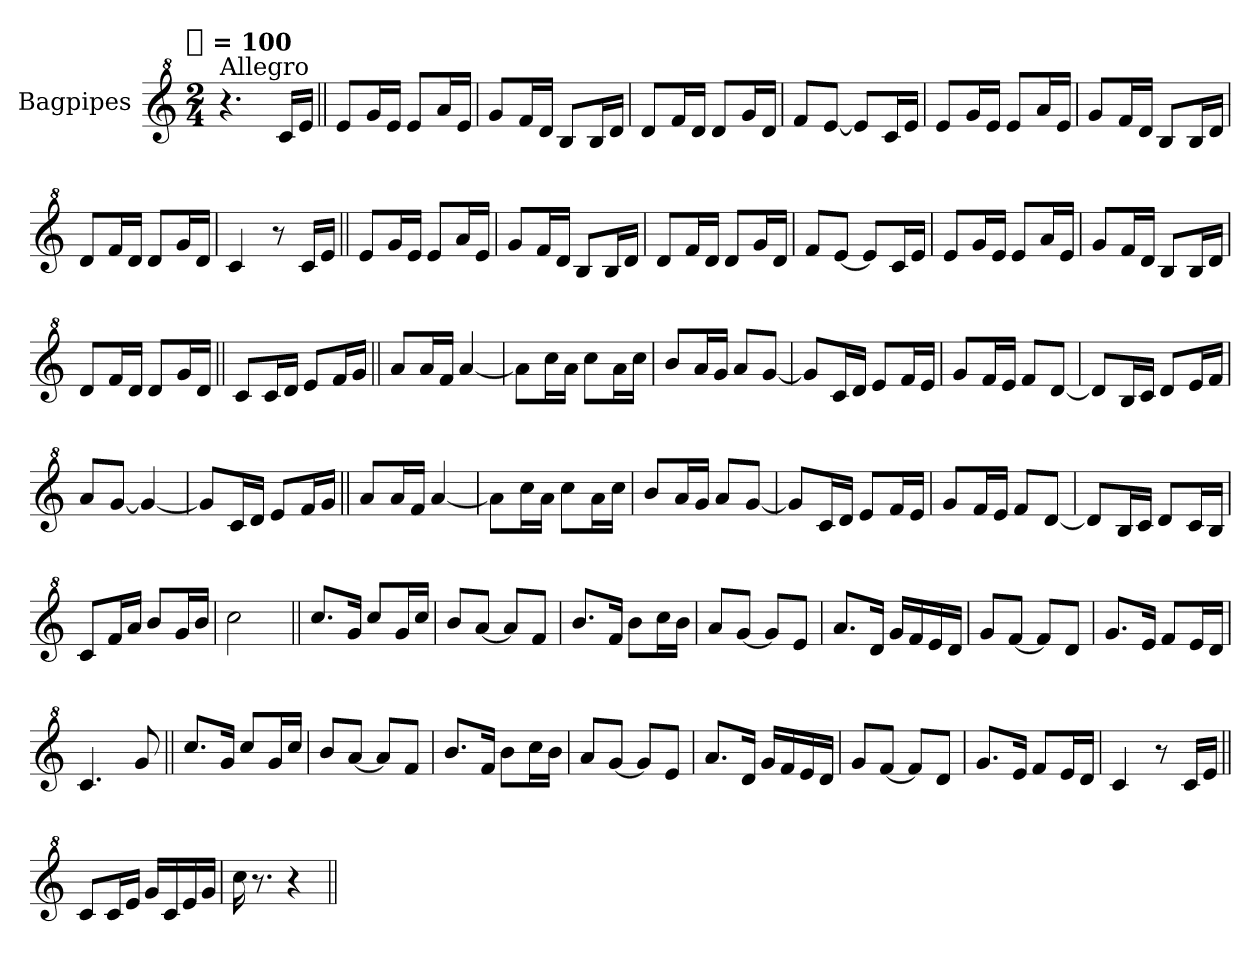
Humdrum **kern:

**kern
*part1
*staff1
*I"Bagpipes
*I'Bag
*clefG^2
*k[]
!!LO:TX:omd:t=[quarter] = 100
*M2/4
*MM100
=1
!LO:TX:a:t=Allegro
4.r
16ccLL
16eeJJ
=||
8eeL
16ggL
16eeJJ
8eeL
16aaL
16eeJJ
=
8ggL
16ffL
16ddJJ
8bL
16bL
16ddJJ
=
8ddL
16ffL
16ddJJ
8ddL
16ggL
16ddJJ
=
8ffL
[8eeJ
8eeL]
16ccL
16eeJJ
=
8eeL
16ggL
16eeJJ
8eeL
16aaL
16eeJJ
=
8ggL
16ffL
16ddJJ
8bL
16bL
16ddJJ
=
8ddL
16ffL
16ddJJ
8ddL
16ggL
16ddJJ
=
4cc
8r
16ccLL
16eeJJ
=||
8eeL
16ggL
16eeJJ
8eeL
16aaL
16eeJJ
=
8ggL
16ffL
16ddJJ
8bL
16bL
16ddJJ
=
8ddL
16ffL
16ddJJ
8ddL
16ggL
16ddJJ
=
8ffL
[8eeJ
8eeL]
16ccL
16eeJJ
=
8eeL
16ggL
16eeJJ
8eeL
16aaL
16eeJJ
=
8ggL
16ffL
16ddJJ
8bL
16bL
16ddJJ
=
8ddL
16ffL
16ddJJ
8ddL
16ggL
16ddJJ
=||
8ccL
16ccL
16ddJJ
8eeL
16ffL
16ggJJ
=||
8aaL
16aaL
16ffJJ
[4aa
=
8aaL]
16cccL
16aaJJ
8cccL
16aaL
16cccJJ
=
8bbL
16aaL
16ggJJ
8aaL
[8ggJ
=
8ggL]
16ccL
16ddJJ
8eeL
16ffL
16eeJJ
=
8ggL
16ffL
16eeJJ
8ffL
[8ddJ
=
8ddL]
16bL
16ccJJ
8ddL
16eeL
16ffJJ
=
8aaL
[8ggJ
4gg_
=
8ggL]
16ccL
16ddJJ
8eeL
16ffL
16ggJJ
=||
8aaL
16aaL
16ffJJ
[4aa
=
8aaL]
16cccL
16aaJJ
8cccL
16aaL
16cccJJ
=
8bbL
16aaL
16ggJJ
8aaL
[8ggJ
=
8ggL]
16ccL
16ddJJ
8eeL
16ffL
16eeJJ
=
8ggL
16ffL
16eeJJ
8ffL
[8ddJ
=
8ddL]
16bL
16ccJJ
8ddL
16ccL
16bJJ
=
8ccL
16ffL
16aaJJ
8bbL
16ggL
16bbJJ
=
2ccc
=||
8.cccL
16ggJk
8cccL
16ggL
16cccJJ
=
8bbL
[8aaJ
8aaL]
8ffJ
=
8.bbL
16ffJk
8bbL
16cccL
16bbJJ
=
8aaL
[8ggJ
8ggL]
8eeJ
=
8.aaL
16ddJk
16ggLL
16ff
16ee
16ddJJ
=
8ggL
[8ffJ
8ffL]
8ddJ
=
8.ggL
16eeJk
8ffL
16eeL
16ddJJ
=
4.cc
8gg
=||
8.cccL
16ggJk
8cccL
16ggL
16cccJJ
=
8bbL
[8aaJ
8aaL]
8ffJ
=
8.bbL
16ffJk
8bbL
16cccL
16bbJJ
=
8aaL
[8ggJ
8ggL]
8eeJ
=
8.aaL
16ddJk
16ggLL
16ff
16ee
16ddJJ
=
8ggL
[8ffJ
8ffL]
8ddJ
=
8.ggL
16eeJk
8ffL
16eeL
16ddJJ
=
4cc
8r
16ccLL
16eeJJ
=||
8ccL
16ccL
16eeJJ
16ggLL
16cc
16ee
16ggJJ
=
16ccc
8.r
4r
=||
*-
